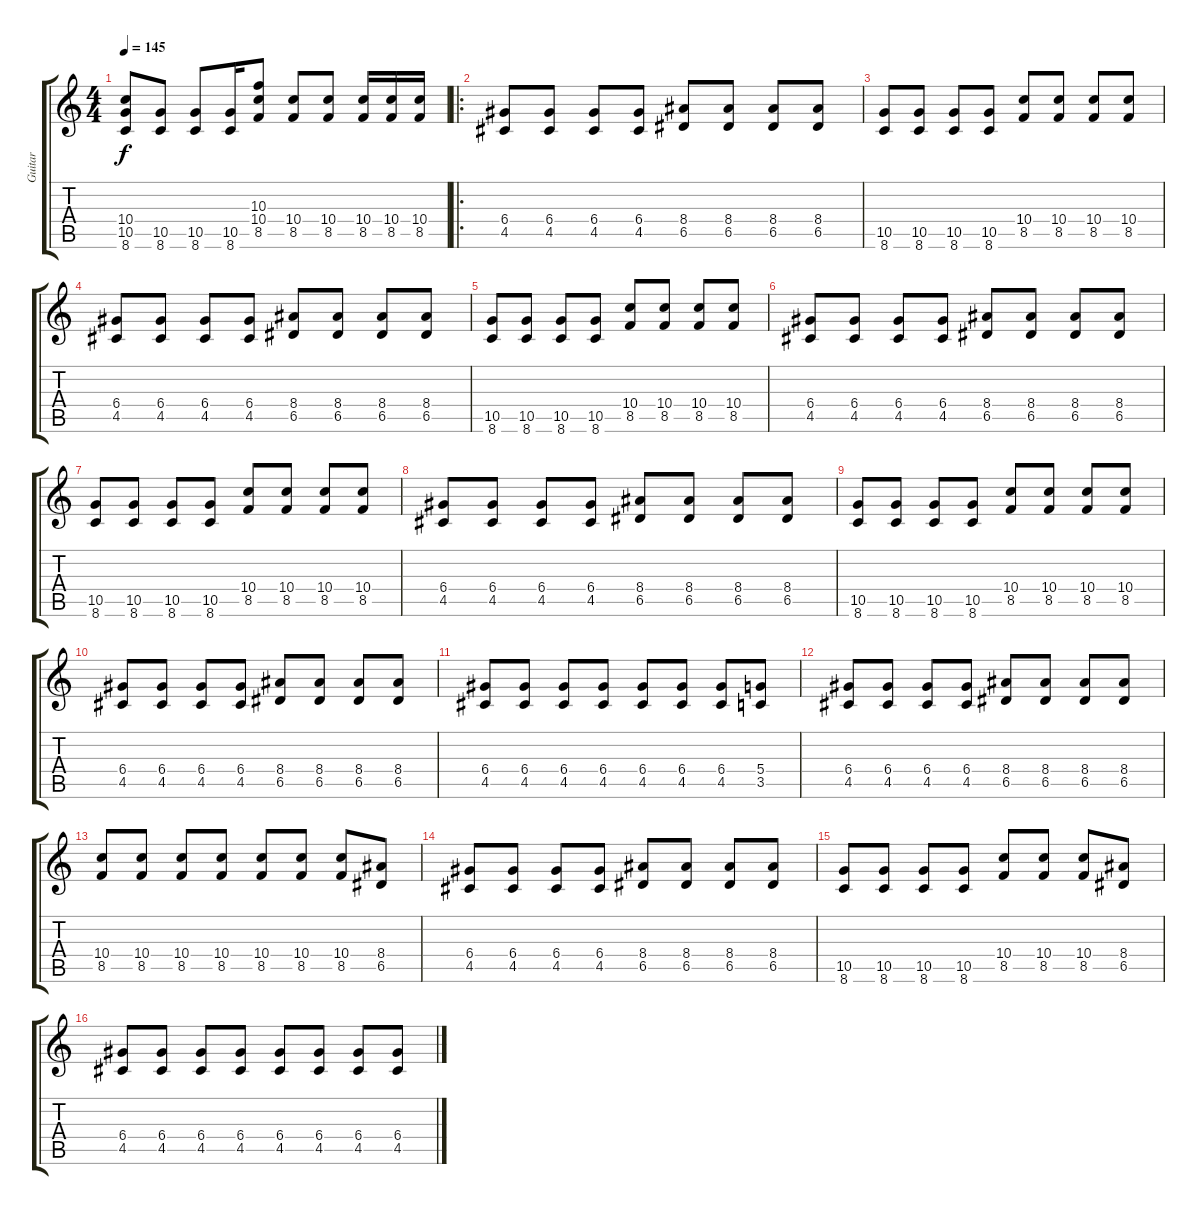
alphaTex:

\track ("Guitar" "Guitar") {instrument distortionguitar}
\staff {score tabs}
\tuning (E4 B3 G3 D3 A2 E2) {hide}
\ts (4 4)
\tempo 145
\clef g2
\ks c
(10.4 10.5 8.6).8{dy f} (10.5 8.6).8 (10.5 8.6).8 (10.5 8.6).16 (10.3 10.4 8.5).8 (10.4 8.5).8 (10.4 8.5).8 (10.4 8.5).16 (10.4 8.5).16 (10.4 8.5).16 |
\ro
(6.4 4.5).8 (6.4 4.5).8 (6.4 4.5).8 (6.4 4.5).8 (8.4 6.5).8 (8.4 6.5).8 (8.4 6.5).8 (8.4 6.5).8 |
(10.5 8.6).8 (10.5 8.6).8 (10.5 8.6).8 (10.5 8.6).8 (10.4 8.5).8 (10.4 8.5).8 (10.4 8.5).8 (10.4 8.5).8 |
(6.4 4.5).8 (6.4 4.5).8 (6.4 4.5).8 (6.4 4.5).8 (8.4 6.5).8 (8.4 6.5).8 (8.4 6.5).8 (8.4 6.5).8 |
(10.5 8.6).8 (10.5 8.6).8 (10.5 8.6).8 (10.5 8.6).8 (10.4 8.5).8 (10.4 8.5).8 (10.4 8.5).8 (10.4 8.5).8 |
(6.4 4.5).8 (6.4 4.5).8 (6.4 4.5).8 (6.4 4.5).8 (8.4 6.5).8 (8.4 6.5).8 (8.4 6.5).8 (8.4 6.5).8 |
(10.5 8.6).8 (10.5 8.6).8 (10.5 8.6).8 (10.5 8.6).8 (10.4 8.5).8 (10.4 8.5).8 (10.4 8.5).8 (10.4 8.5).8 |
(6.4 4.5).8 (6.4 4.5).8 (6.4 4.5).8 (6.4 4.5).8 (8.4 6.5).8 (8.4 6.5).8 (8.4 6.5).8 (8.4 6.5).8 |
(10.5 8.6).8 (10.5 8.6).8 (10.5 8.6).8 (10.5 8.6).8 (10.4 8.5).8 (10.4 8.5).8 (10.4 8.5).8 (10.4 8.5).8 |
(6.4 4.5).8 (6.4 4.5).8 (6.4 4.5).8 (6.4 4.5).8 (8.4 6.5).8 (8.4 6.5).8 (8.4 6.5).8 (8.4 6.5).8 |
(6.4 4.5).8 (6.4 4.5).8 (6.4 4.5).8 (6.4 4.5).8 (6.4 4.5).8 (6.4 4.5).8 (6.4 4.5).8 (5.4 3.5).8 |
(6.4 4.5).8 (6.4 4.5).8 (6.4 4.5).8 (6.4 4.5).8 (8.4 6.5).8 (8.4 6.5).8 (8.4 6.5).8 (8.4 6.5).8 |
(10.4 8.5).8 (10.4 8.5).8 (10.4 8.5).8 (10.4 8.5).8 (10.4 8.5).8 (10.4 8.5).8 (10.4 8.5).8 (8.4 6.5).8 |
(6.4 4.5).8 (6.4 4.5).8 (6.4 4.5).8 (6.4 4.5).8 (8.4 6.5).8 (8.4 6.5).8 (8.4 6.5).8 (8.4 6.5).8 |
(10.5 8.6).8 (10.5 8.6).8 (10.5 8.6).8 (10.5 8.6).8 (10.4 8.5).8 (10.4 8.5).8 (10.4 8.5).8 (8.4 6.5).8 |
(6.4 4.5).8 (6.4 4.5).8 (6.4 4.5).8 (6.4 4.5).8 (6.4 4.5).8 (6.4 4.5).8 (6.4 4.5).8 (6.4 4.5).8
